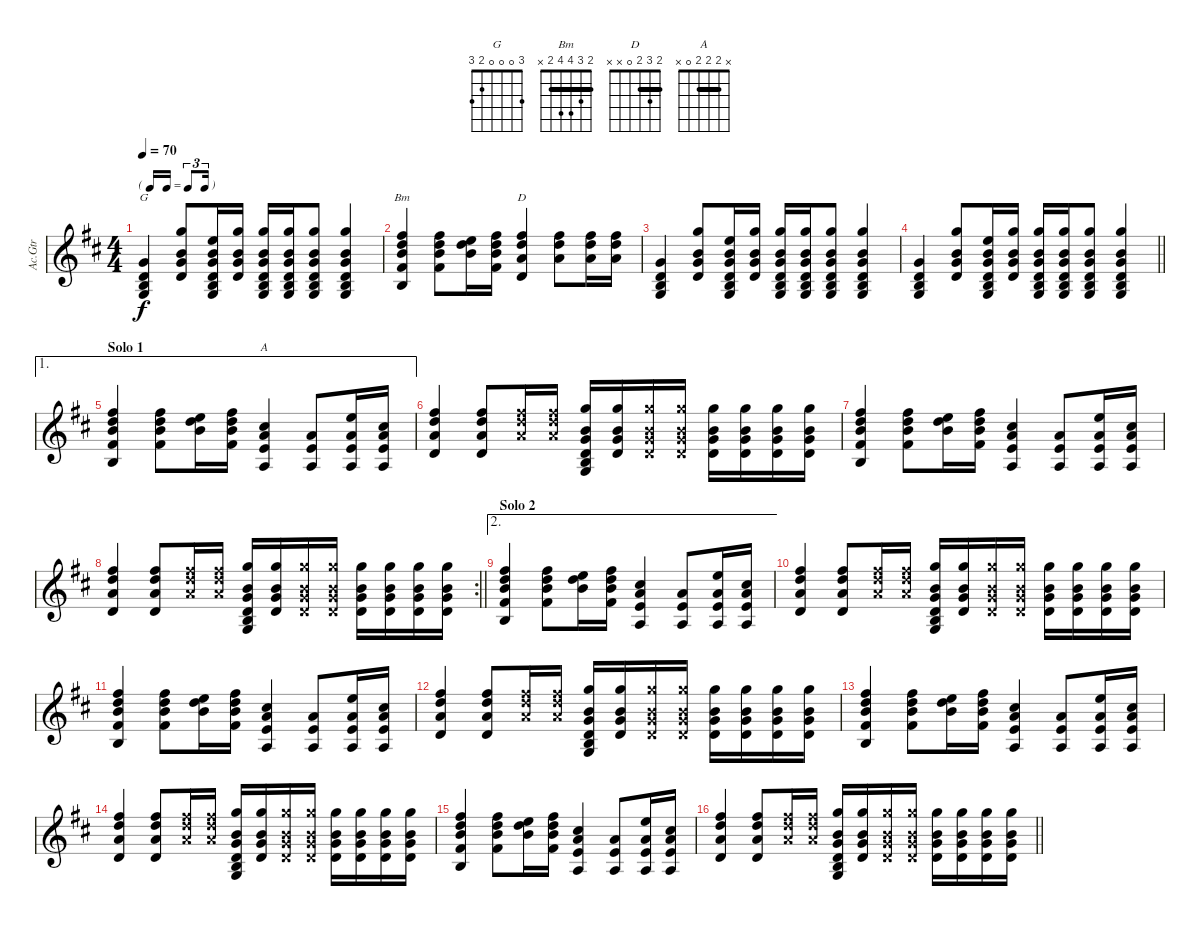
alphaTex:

\track ("Ac.Gtr" "Ac.Gtr") {instrument acousticguitarsteel}
\staff {score}
\tuning (E4 B3 G3 D3 A2 E2) {hide}
\chord ("G" 3 0 0 0 2 3)
\chord ("Bm" 2 3 4 4 2 x) {barre 2}
\chord ("D" 2 3 2 0 x x) {barre 2}
\chord ("A" x 2 2 2 0 x) {barre 2}
\ts (4 4)
\tf triplet16th
\tempo 70
\clef g2
\ks bminor
(0.3 0.4 2.5 3.6).4{ch "G" dy f} (3.1 0.2 0.3 0.4).8 (0.1 0.2 0.3 0.4 2.5 3.6).16 (3.1 0.2 0.3 0.4).16 (3.1 0.2 0.3 0.4 2.5 3.6).16 (3.1 0.2 0.3 0.4 2.5 3.6).16 (3.1 0.2 0.3 0.4 2.5 3.6).8 (3.1 0.2 0.3 0.4 2.5 3.6).4 |
(2.1 3.2 4.3 4.4 2.5).4{ch "Bm"} (2.1 3.2 4.3 4.4).8 (0.1 3.2 4.3).16 (2.1 3.2 4.3 4.4).16 (2.1 3.2 2.3 0.4).4{ch "D"} (2.1 3.2 2.3).8 (2.1 3.2 2.3).16 (2.1 3.2 2.3).16 |
(0.3 0.4 2.5 3.6).4 (3.1 0.2 0.3 0.4).8 (0.1 0.2 0.3 0.4 2.5 3.6).16 (3.1 0.2 0.3 0.4).16 (3.1 0.2 0.3 0.4 2.5 3.6).16 (3.1 0.2 0.3 0.4 2.5 3.6).16 (3.1 0.2 0.3 0.4 2.5 3.6).8 (3.1 0.2 0.3 0.4 2.5 3.6).4 |
\barLineRight lightlight
(0.3 0.4 2.5 3.6).4 (3.1 0.2 0.3 0.4).8 (0.1 0.2 0.3 0.4 2.5 3.6).16 (3.1 0.2 0.3 0.4).16 (3.1 0.2 0.3 0.4 2.5 3.6).16 (3.1 0.2 0.3 0.4 2.5 3.6).16 (3.1 0.2 0.3 0.4 2.5 3.6).8 (3.1 0.2 0.3 0.4 2.5 3.6).4 |
\ae 1
\section ("" "Solo 1")
(2.1 3.2 4.3 4.4 2.5).4 (2.1 3.2 4.3 4.4).8 (0.1 3.2 4.3).16 (2.1 3.2 4.3 4.4).16 (2.2 2.3 2.4 0.5).4{ch "A"} (2.3 2.4 0.5).8 (0.1 2.3 2.4 0.5).16 (2.2 2.3 2.4 0.5).16 |
(2.1 3.2 2.3 0.4).4 (2.1 3.2 2.3 0.4).8 (2.1{x} 3.2{x} 2.3{x}).16 (2.1{x} 3.2{x} 2.3{x}).16 (3.1 0.2 0.3 0.4 2.5 3.6).16 (3.1 0.2 0.3 0.4).16 (3.1{x} 0.2{x} 0.3{x} 0.4{x}).16 (3.1{x} 0.2{x} 0.3{x} 0.4{x}).16 (3.1 0.2 0.3 0.4).16 (3.1 0.2 0.3 0.4).16 (3.1 0.2 0.3 0.4).16 (3.1 0.2 0.3 0.4).16 |
(2.1 3.2 4.3 4.4 2.5).4 (2.1 3.2 4.3 4.4).8 (0.1 3.2 4.3).16 (2.1 3.2 4.3 4.4).16 (2.2 2.3 2.4 0.5).4 (2.3 2.4 0.5).8 (0.1 2.3 2.4 0.5).16 (2.2 2.3 2.4 0.5).16 |
\rc 2
\barLineRight lightlight
(2.1 3.2 2.3 0.4).4 (2.1 3.2 2.3 0.4).8 (2.1{x} 3.2{x} 2.3{x}).16 (2.1{x} 3.2{x} 2.3{x}).16 (3.1 0.2 0.3 0.4 2.5 3.6).16 (3.1 0.2 0.3 0.4).16 (3.1{x} 0.2{x} 0.3{x} 0.4{x}).16 (3.1{x} 0.2{x} 0.3{x} 0.4{x}).16 (3.1 0.2 0.3 0.4).16 (3.1 0.2 0.3 0.4).16 (3.1 0.2 0.3 0.4).16 (3.1 0.2 0.3 0.4).16 |
\ae 2
\section ("" "Solo 2")
(2.1 3.2 4.3 4.4 2.5).4 (2.1 3.2 4.3 4.4).8 (0.1 3.2 4.3).16 (2.1 3.2 4.3 4.4).16 (2.2 2.3 2.4 0.5).4 (2.3 2.4 0.5).8 (0.1 2.3 2.4 0.5).16 (2.2 2.3 2.4 0.5).16 |
(2.1 3.2 2.3 0.4).4 (2.1 3.2 2.3 0.4).8 (2.1{x} 3.2{x} 2.3{x}).16 (2.1{x} 3.2{x} 2.3{x}).16 (3.1 0.2 0.3 0.4 2.5 3.6).16 (3.1 0.2 0.3 0.4).16 (3.1{x} 0.2{x} 0.3{x} 0.4{x}).16 (3.1{x} 0.2{x} 0.3{x} 0.4{x}).16 (3.1 0.2 0.3 0.4).16 (3.1 0.2 0.3 0.4).16 (3.1 0.2 0.3 0.4).16 (3.1 0.2 0.3 0.4).16 |
(2.1 3.2 4.3 4.4 2.5).4 (2.1 3.2 4.3 4.4).8 (0.1 3.2 4.3).16 (2.1 3.2 4.3 4.4).16 (2.2 2.3 2.4 0.5).4 (2.3 2.4 0.5).8 (0.1 2.3 2.4 0.5).16 (2.2 2.3 2.4 0.5).16 |
(2.1 3.2 2.3 0.4).4 (2.1 3.2 2.3 0.4).8 (2.1{x} 3.2{x} 2.3{x}).16 (2.1{x} 3.2{x} 2.3{x}).16 (3.1 0.2 0.3 0.4 2.5 3.6).16 (3.1 0.2 0.3 0.4).16 (3.1{x} 0.2{x} 0.3{x} 0.4{x}).16 (3.1{x} 0.2{x} 0.3{x} 0.4{x}).16 (3.1 0.2 0.3 0.4).16 (3.1 0.2 0.3 0.4).16 (3.1 0.2 0.3 0.4).16 (3.1 0.2 0.3 0.4).16 |
(2.1 3.2 4.3 4.4 2.5).4 (2.1 3.2 4.3 4.4).8 (0.1 3.2 4.3).16 (2.1 3.2 4.3 4.4).16 (2.2 2.3 2.4 0.5).4 (2.3 2.4 0.5).8 (0.1 2.3 2.4 0.5).16 (2.2 2.3 2.4 0.5).16 |
(2.1 3.2 2.3 0.4).4 (2.1 3.2 2.3 0.4).8 (2.1{x} 3.2{x} 2.3{x}).16 (2.1{x} 3.2{x} 2.3{x}).16 (3.1 0.2 0.3 0.4 2.5 3.6).16 (3.1 0.2 0.3 0.4).16 (3.1{x} 0.2{x} 0.3{x} 0.4{x}).16 (3.1{x} 0.2{x} 0.3{x} 0.4{x}).16 (3.1 0.2 0.3 0.4).16 (3.1 0.2 0.3 0.4).16 (3.1 0.2 0.3 0.4).16 (3.1 0.2 0.3 0.4).16 |
(2.1 3.2 4.3 4.4 2.5).4 (2.1 3.2 4.3 4.4).8 (0.1 3.2 4.3).16 (2.1 3.2 4.3 4.4).16 (2.2 2.3 2.4 0.5).4 (2.3 2.4 0.5).8 (0.1 2.3 2.4 0.5).16 (2.2 2.3 2.4 0.5).16 |
\barLineRight lightlight
(2.1 3.2 2.3 0.4).4 (2.1 3.2 2.3 0.4).8 (2.1{x} 3.2{x} 2.3{x}).16 (2.1{x} 3.2{x} 2.3{x}).16 (3.1 0.2 0.3 0.4 2.5 3.6).16 (3.1 0.2 0.3 0.4).16 (3.1{x} 0.2{x} 0.3{x} 0.4{x}).16 (3.1{x} 0.2{x} 0.3{x} 0.4{x}).16 (3.1 0.2 0.3 0.4).16 (3.1 0.2 0.3 0.4).16 (3.1 0.2 0.3 0.4).16 (3.1 0.2 0.3 0.4).16
